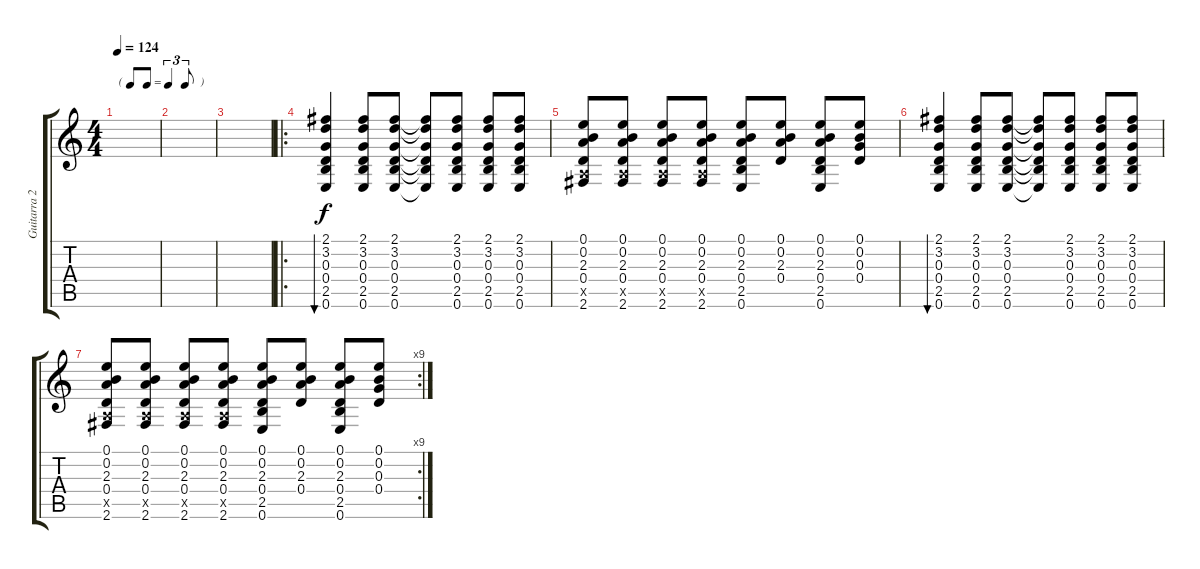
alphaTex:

\track ("Guitarra 2" "Guitarra 2") {instrument acousticguitarsteel}
\staff {score tabs}
\tuning (E4 B3 G3 D3 A2 E2) {hide}
\ts (4 4)
\tf triplet8th
\tempo 124
\clef g2
\ks c
|
|
|
\ro
(2.1 3.2 0.3 0.4 2.5 0.6).4{bu 60} (2.1 3.2 0.3 0.4 2.5 0.6).8 (2.1 3.2 0.3 0.4 2.5 0.6).8 (2.1{t} 3.2{t} 0.3{t} 0.4{t} 2.5{t} 0.6{t}).8 (2.1 3.2 0.3 0.4 2.5 0.6).8 (2.1 3.2 0.3 0.4 2.5 0.6).8 (2.1 3.2 0.3 0.4 2.5 0.6).8 |
(0.1 0.2 2.3 0.4 0.5{x} 2.6).8 (0.1 0.2 2.3 0.4 0.5{x} 2.6).8 (0.1 0.2 2.3 0.4 0.5{x} 2.6).8 (0.1 0.2 2.3 0.4 0.5{x} 2.6).8 (0.1 0.2 2.3 0.4 2.5 0.6).8 (0.1 0.2 2.3 0.4).8 (0.1 0.2 2.3 0.4 2.5 0.6).8 (0.1 0.2 0.3 0.4).8 |
(2.1 3.2 0.3 0.4 2.5 0.6).4{bu 60} (2.1 3.2 0.3 0.4 2.5 0.6).8 (2.1 3.2 0.3 0.4 2.5 0.6).8 (2.1{t} 3.2{t} 0.3{t} 0.4{t} 2.5{t} 0.6{t}).8 (2.1 3.2 0.3 0.4 2.5 0.6).8 (2.1 3.2 0.3 0.4 2.5 0.6).8 (2.1 3.2 0.3 0.4 2.5 0.6).8 |
\rc 9
(0.1 0.2 2.3 0.4 0.5{x} 2.6).8 (0.1 0.2 2.3 0.4 0.5{x} 2.6).8 (0.1 0.2 2.3 0.4 0.5{x} 2.6).8 (0.1 0.2 2.3 0.4 0.5{x} 2.6).8 (0.1 0.2 2.3 0.4 2.5 0.6).8 (0.1 0.2 2.3 0.4).8 (0.1 0.2 2.3 0.4 2.5 0.6).8 (0.1 0.2 0.3 0.4).8
